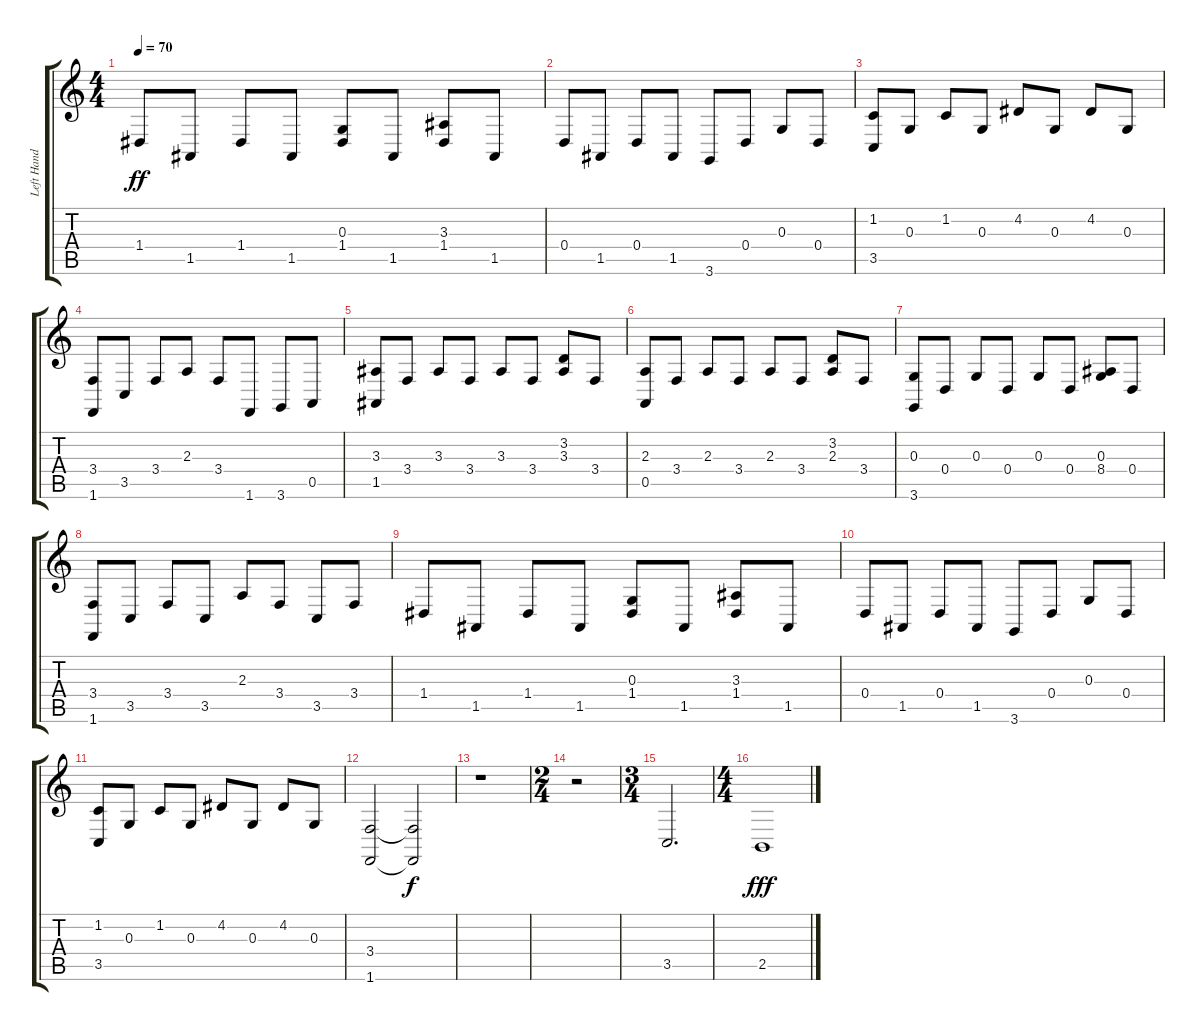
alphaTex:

\track ("Left Hand" "Left Hand") {instrument acousticgrandpiano}
\staff {score tabs}
\tuning (E4 B3 G3 D3 A2 E2) {hide}
\ts (4 4)
\tempo 70
\clef g2
\ks c
1.4.8{dy ff} 1.5.8 1.4.8 1.5.8 (0.3 1.4).8 1.5.8 (3.3 1.4).8 1.5.8 |
0.4.8 1.5.8 0.4.8 1.5.8 3.6.8 0.4.8 0.3.8 0.4.8 |
(1.2 3.5).8 0.3.8 1.2.8 0.3.8 4.2.8 0.3.8 4.2.8 0.3.8 |
(3.4 1.6).8 3.5.8 3.4.8 2.3.8 3.4.8 1.6.8 3.6.8 0.5.8 |
(3.3 1.5).8 3.4.8 3.3.8 3.4.8 3.3.8 3.4.8 (3.2 3.3).8 3.4.8 |
(2.3 0.5).8 3.4.8 2.3.8 3.4.8 2.3.8 3.4.8 (3.2 2.3).8 3.4.8 |
(0.3 3.6).8 0.4.8 0.3.8 0.4.8 0.3.8 0.4.8 (0.3 8.4).8 0.4.8 |
(3.4 1.6).8 3.5.8 3.4.8 3.5.8 2.3.8 3.4.8 3.5.8 3.4.8 |
1.4.8 1.5.8 1.4.8 1.5.8 (0.3 1.4).8 1.5.8 (3.3 1.4).8 1.5.8 |
0.4.8 1.5.8 0.4.8 1.5.8 3.6.8 0.4.8 0.3.8 0.4.8 |
(1.2 3.5).8 0.3.8 1.2.8 0.3.8 4.2.8 0.3.8 4.2.8 0.3.8 |
(3.4 1.6).2 (3.4{t} 1.6{t}).2{dy f} |
r.1 |
\ts (2 4)
r.2 |
\ts (3 4)
3.5.2{d} |
\ts (4 4)
2.5.1{dy fff}
